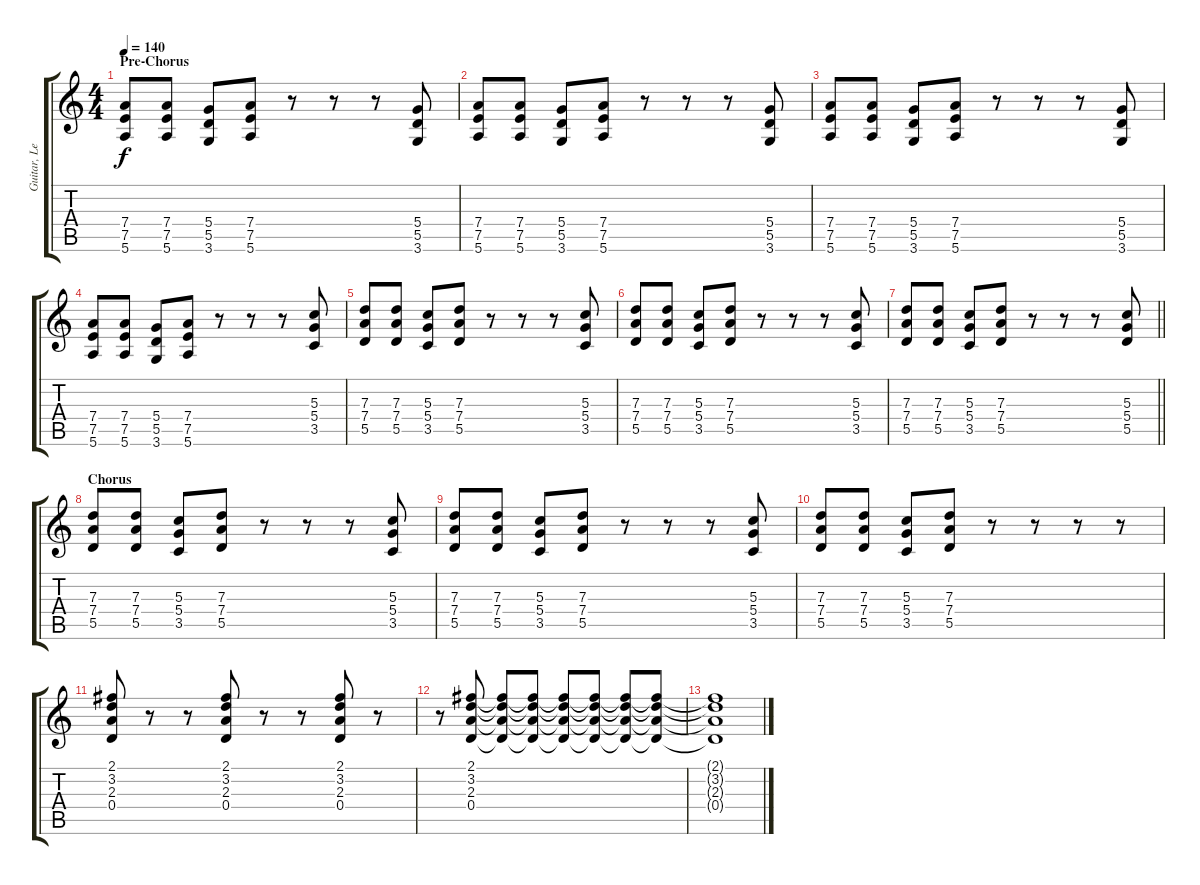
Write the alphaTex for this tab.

\track ("Guitar, Lead" "Guitar, Le") {instrument overdrivenguitar}
\staff {score tabs}
\tuning (E4 B3 G3 D3 A2 E2) {hide}
\ts (4 4)
\section ("" "Pre-Chorus")
\tempo 140
\clef g2
\ks c
(7.4 7.5 5.6).8{dy f} (7.4 7.5 5.6).8 (5.4 5.5 3.6).8 (7.4 7.5 5.6).8 r.8 r.8 r.8 (5.4 5.5 3.6).8 |
(7.4 7.5 5.6).8 (7.4 7.5 5.6).8 (5.4 5.5 3.6).8 (7.4 7.5 5.6).8 r.8 r.8 r.8 (5.4 5.5 3.6).8 |
(7.4 7.5 5.6).8 (7.4 7.5 5.6).8 (5.4 5.5 3.6).8 (7.4 7.5 5.6).8 r.8 r.8 r.8 (5.4 5.5 3.6).8 |
(7.4 7.5 5.6).8 (7.4 7.5 5.6).8 (5.4 5.5 3.6).8 (7.4 7.5 5.6).8 r.8 r.8 r.8 (5.3 5.4 3.5).8 |
(7.3 7.4 5.5).8 (7.3 7.4 5.5).8 (5.3 5.4 3.5).8 (7.3 7.4 5.5).8 r.8 r.8 r.8 (5.3 5.4 3.5).8 |
(7.3 7.4 5.5).8 (7.3 7.4 5.5).8 (5.3 5.4 3.5).8 (7.3 7.4 5.5).8 r.8 r.8 r.8 (5.3 5.4 3.5).8 |
\barLineRight lightlight
(7.3 7.4 5.5).8 (7.3 7.4 5.5).8 (5.3 5.4 3.5).8 (7.3 7.4 5.5).8 r.8 r.8 r.8 (5.3 5.4 5.5).8 |
\section ("" "Chorus")
(7.3 7.4 5.5).8 (7.3 7.4 5.5).8 (5.3 5.4 3.5).8 (7.3 7.4 5.5).8 r.8 r.8 r.8 (5.3 5.4 3.5).8 |
(7.3 7.4 5.5).8 (7.3 7.4 5.5).8 (5.3 5.4 3.5).8 (7.3 7.4 5.5).8 r.8 r.8 r.8 (5.3 5.4 3.5).8 |
(7.3 7.4 5.5).8 (7.3 7.4 5.5).8 (5.3 5.4 3.5).8 (7.3 7.4 5.5).8 r.8 r.8 r.8 r.8 |
(2.1 3.2 2.3 0.4).8 r.8 r.8 (2.1 3.2 2.3 0.4).8 r.8 r.8 (2.1 3.2 2.3 0.4).8 r.8 |
r.8 (2.1 3.2 2.3 0.4).8 (2.1{t} 3.2{t} 2.3{t} 0.4{t}).8 (2.1{t} 3.2{t} 2.3{t} 0.4{t}).8 (2.1{t} 3.2{t} 2.3{t} 0.4{t}).8 (2.1{t} 3.2{t} 2.3{t} 0.4{t}).8 (2.1{t} 3.2{t} 2.3{t} 0.4{t}).8 (2.1{t} 3.2{t} 2.3{t} 0.4{t}).8 |
(2.1{t} 3.2{t} 2.3{t} 0.4{t}).1
